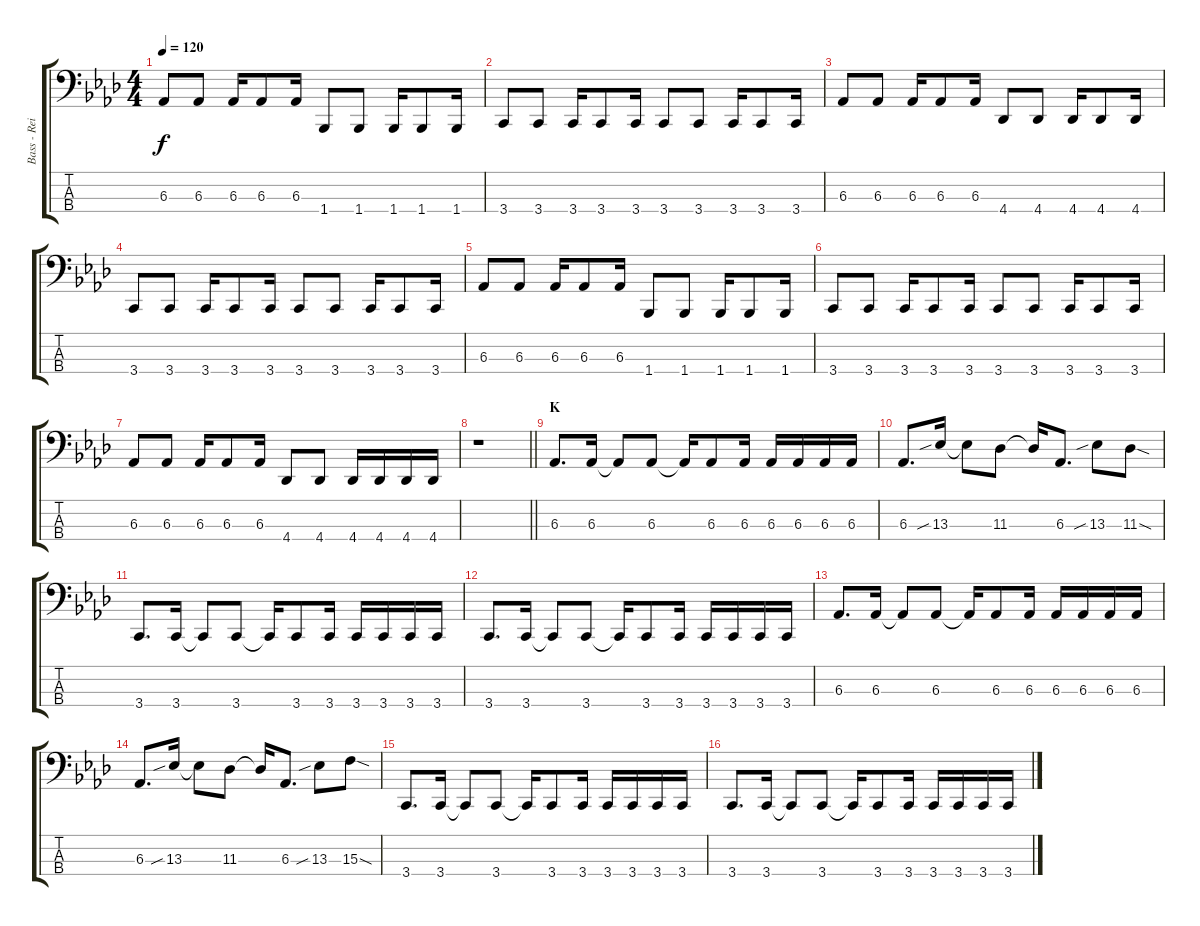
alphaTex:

\track ("Bass - Reita" "Bass - Rei") {instrument electricbasspick}
\staff {score tabs}
\tuning (C2 G1 D1 A0) {hide}
\ts (4 4)
\tempo 120
\clef f4
\ks ab
6.3.8{dy f} 6.3.8 6.3.16 6.3.8 6.3.16 1.4.8 1.4.8 1.4.16 1.4.8 1.4.16 |
3.4.8 3.4.8 3.4.16 3.4.8 3.4.16 3.4.8 3.4.8 3.4.16 3.4.8 3.4.16 |
6.3.8 6.3.8 6.3.16 6.3.8 6.3.16 4.4.8 4.4.8 4.4.16 4.4.8 4.4.16 |
3.4.8 3.4.8 3.4.16 3.4.8 3.4.16 3.4.8 3.4.8 3.4.16 3.4.8 3.4.16 |
6.3.8 6.3.8 6.3.16 6.3.8 6.3.16 1.4.8 1.4.8 1.4.16 1.4.8 1.4.16 |
3.4.8 3.4.8 3.4.16 3.4.8 3.4.16 3.4.8 3.4.8 3.4.16 3.4.8 3.4.16 |
6.3.8 6.3.8 6.3.16 6.3.8 6.3.16 4.4.8 4.4.8 4.4.16 4.4.16 4.4.16 4.4.16 |
\barLineRight lightlight
r.1 |
\section ("" "K")
6.3.8{d} 6.3.16 6.3{t}.8 6.3.8 6.3{t}.16 6.3.8 6.3.16 6.3.16 6.3.16 6.3.16 6.3.16 |
6.3.8{d} 13.3{sib}.16 13.3{t}.8 11.3.8 11.3{t}.16 6.3.8{d} 13.3{sib}.8 11.3{sod}.8 |
3.4.8{d} 3.4.16 3.4{t}.8 3.4.8 3.4{t}.16 3.4.8 3.4.16 3.4.16 3.4.16 3.4.16 3.4.16 |
3.4.8{d} 3.4.16 3.4{t}.8 3.4.8 3.4{t}.16 3.4.8 3.4.16 3.4.16 3.4.16 3.4.16 3.4.16 |
6.3.8{d} 6.3.16 6.3{t}.8 6.3.8 6.3{t}.16 6.3.8 6.3.16 6.3.16 6.3.16 6.3.16 6.3.16 |
6.3.8{d} 13.3{sib}.16 13.3{t}.8 11.3.8 11.3{t}.16 6.3.8{d} 13.3{sib}.8 15.3{sod}.8 |
3.4.8{d} 3.4.16 3.4{t}.8 3.4.8 3.4{t}.16 3.4.8 3.4.16 3.4.16 3.4.16 3.4.16 3.4.16 |
3.4.8{d} 3.4.16 3.4{t}.8 3.4.8 3.4{t}.16 3.4.8 3.4.16 3.4.16 3.4.16 3.4.16 3.4.16
